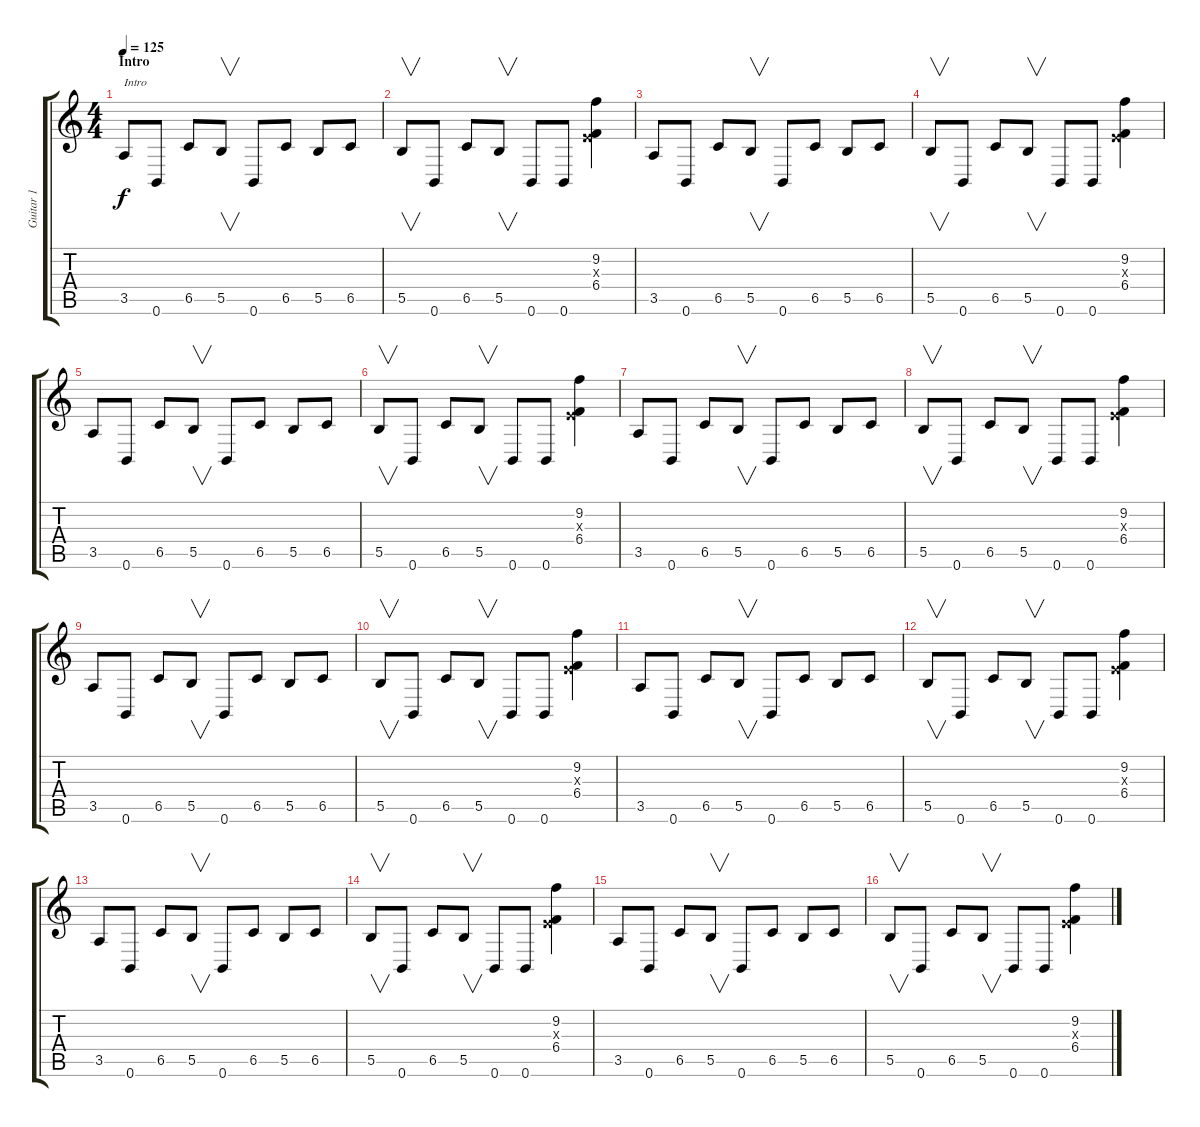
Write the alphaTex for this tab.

\track ("Guitar 1" "Guitar 1") {instrument distortionguitar}
\staff {score tabs}
\tuning (Db4 Ab3 E3 B2 Gb2 B1) {hide}
\ts (4 4)
\section ("" "Intro")
\tempo 125
\clef g2
\ks c
3.5.8{txt "Intro" dy f volume 16 balance 8 instrument distortionguitar} 0.6.8 6.5.8 5.5.8{v} 0.6.8 6.5.8 5.5.8 6.5.8 |
5.5.8{v} 0.6.8 6.5.8 5.5.8{v} 0.6.8 0.6.8 (9.2 0.3{x} 6.4).4 |
3.5.8 0.6.8 6.5.8 5.5.8{v} 0.6.8 6.5.8 5.5.8 6.5.8 |
5.5.8{v} 0.6.8 6.5.8 5.5.8{v} 0.6.8 0.6.8 (9.2 0.3{x} 6.4).4 |
3.5.8 0.6.8 6.5.8 5.5.8{v} 0.6.8 6.5.8 5.5.8 6.5.8 |
5.5.8{v} 0.6.8 6.5.8 5.5.8{v} 0.6.8 0.6.8 (9.2 0.3{x} 6.4).4 |
3.5.8 0.6.8 6.5.8 5.5.8{v} 0.6.8 6.5.8 5.5.8 6.5.8 |
5.5.8{v} 0.6.8 6.5.8 5.5.8{v} 0.6.8 0.6.8 (9.2 0.3{x} 6.4).4 |
3.5.8 0.6.8 6.5.8 5.5.8{v} 0.6.8 6.5.8 5.5.8 6.5.8 |
5.5.8{v} 0.6.8 6.5.8 5.5.8{v} 0.6.8 0.6.8 (9.2 0.3{x} 6.4).4 |
3.5.8 0.6.8 6.5.8 5.5.8{v} 0.6.8 6.5.8 5.5.8 6.5.8 |
5.5.8{v} 0.6.8 6.5.8 5.5.8{v} 0.6.8 0.6.8 (9.2 0.3{x} 6.4).4 |
3.5.8 0.6.8 6.5.8 5.5.8{v} 0.6.8 6.5.8 5.5.8 6.5.8 |
5.5.8{v} 0.6.8 6.5.8 5.5.8{v} 0.6.8 0.6.8 (9.2 0.3{x} 6.4).4 |
3.5.8 0.6.8 6.5.8 5.5.8{v} 0.6.8 6.5.8 5.5.8 6.5.8 |
5.5.8{v} 0.6.8 6.5.8 5.5.8{v} 0.6.8 0.6.8 (9.2 0.3{x} 6.4).4{volume 16}
